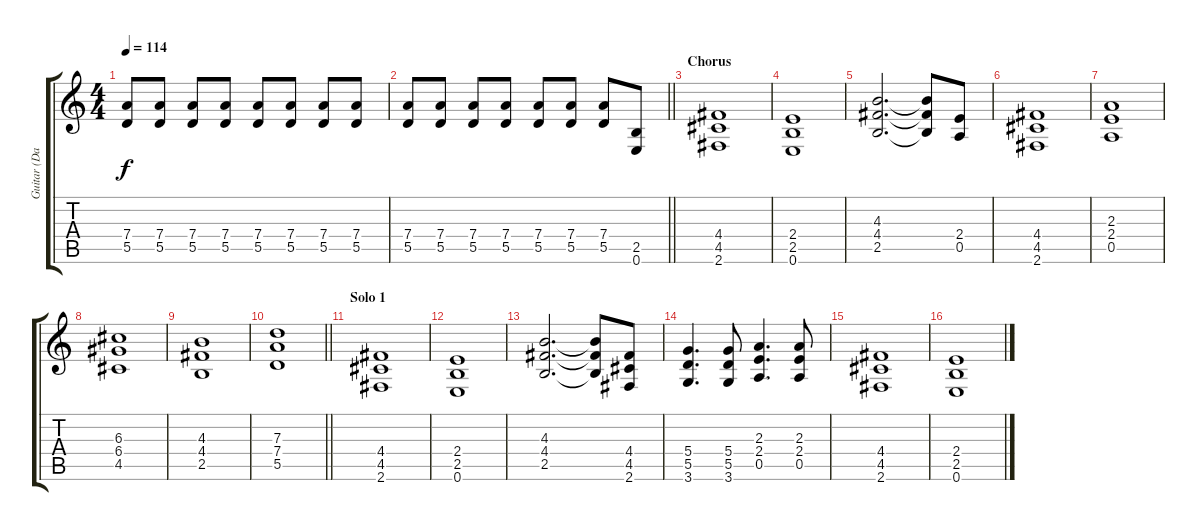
\track ("Guitar (Dave)" "Guitar (Da") {instrument distortionguitar}
\staff {score tabs}
\tuning (E4 B3 G3 D3 A2 E2) {hide}
\ts (4 4)
\tempo 114
\clef g2
\ks c
(7.4 5.5).8{dy f} (7.4 5.5).8 (7.4 5.5).8 (7.4 5.5).8 (7.4 5.5).8 (7.4 5.5).8 (7.4 5.5).8 (7.4 5.5).8 |
\barLineRight lightlight
(7.4 5.5).8 (7.4 5.5).8 (7.4 5.5).8 (7.4 5.5).8 (7.4 5.5).8 (7.4 5.5).8 (7.4 5.5).8 (2.5 0.6).8 |
\section ("" "Chorus")
(4.4 4.5 2.6).1 |
(2.4 2.5 0.6).1 |
(4.3 4.4 2.5).2{d} (4.3{t} 4.4{t} 2.5{t}).8 (2.4 0.5).8 |
(4.4 4.5 2.6).1 |
(2.3 2.4 0.5).1 |
(6.3 6.4 4.5).1 |
(4.3 4.4 2.5).1 |
\barLineRight lightlight
(7.3 7.4 5.5).1 |
\section ("" "Solo 1")
(4.4 4.5 2.6).1 |
(2.4 2.5 0.6).1 |
(4.3 4.4 2.5).2{d} (4.3{t} 4.4{t} 2.5{t}).8 (4.4 4.5 2.6).8 |
(5.4 5.5 3.6).4{d} (5.4 5.5 3.6).8 (2.3 2.4 0.5).4{d} (2.3 2.4 0.5).8 |
(4.4 4.5 2.6).1 |
(2.4 2.5 0.6).1
